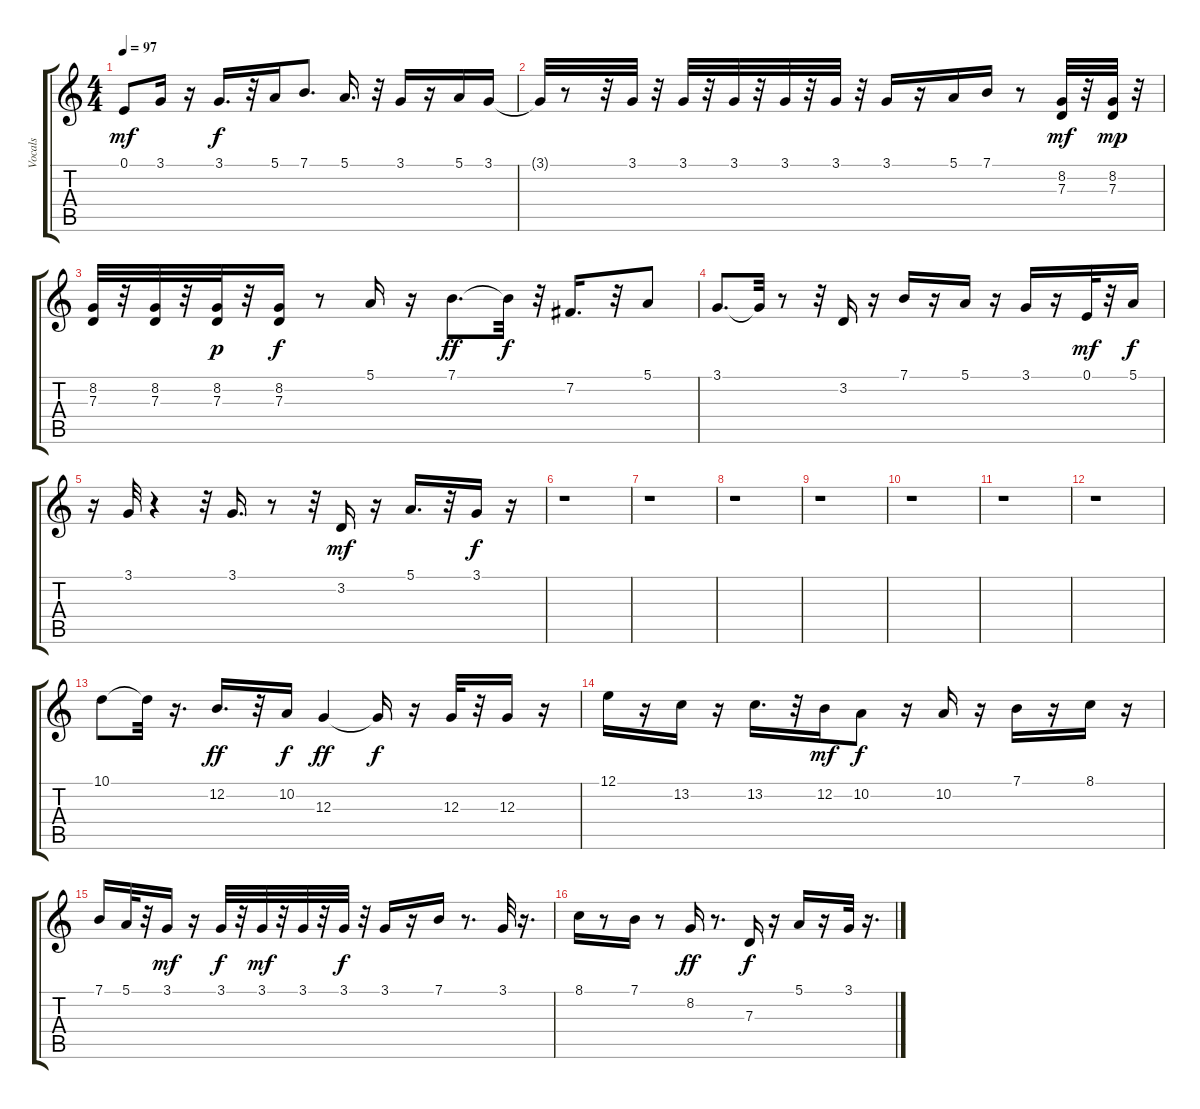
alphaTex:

\track ("Vocals" "Vocals") {instrument brightacousticpiano}
\staff {score tabs}
\tuning (E4 B3 G3 D3 A2 E2) {hide}
\ts (4 4)
\tempo 97
\clef g2
\ks c
0.1.8{dy mf} 3.1.16 r.16 3.1.16{d dy f} r.32 5.1.16 7.1.8{d} 5.1.16{d} r.32 3.1.16 r.16 5.1.16 3.1.16 |
3.1{t}.32 r.8 r.32 3.1.32 r.32 3.1.32 r.32 3.1.32 r.32 3.1.32 r.32 3.1.32 r.32 3.1.16 r.16 5.1.16 7.1.16 r.8 (8.2 7.3).32{dy mf} r.32 (8.2 7.3).32{dy mp} r.32 |
(8.2 7.3).32 r.32 (8.2 7.3).32 r.32 (8.2 7.3).32{dy p} r.32 (8.2 7.3).16{dy f} r.8 5.1.16 r.16 7.1.8{d dy ff} 7.1{t}.32{dy f} r.32 7.2.16{d} r.32 5.1.8 |
3.1.8{d} 3.1{t}.32 r.8 r.32 3.2.16 r.16 7.1.16 r.16 5.1.16 r.16 3.1.16 r.16 0.1.32{dy mf} r.32 5.1.16{dy f} |
r.16 3.1.32 r.4 r.32 3.1.16{d} r.8 r.32 3.2.16{dy mf} r.16 5.1.16{d} r.32 3.1.16{dy f} r.16 |
r.1 |
r.1 |
r.1 |
r.1 |
r.1 |
r.1 |
r.1 |
10.1.8 10.1{t}.32 r.16{d} 12.2.16{d dy ff} r.32 10.2.16{dy f} 12.3.4{dy ff} 12.3{t}.16{dy f} r.16 12.3.32 r.32 12.3.16 r.16 |
12.1.16 r.16 13.2.16 r.16 13.2.16{d} r.32 12.2.16{dy mf} 10.2.8{dy f} r.16 10.2.16 r.16 7.1.16 r.16 8.1.16 r.16 |
7.1.16 5.1.32 r.32 3.1.16{dy mf} r.16 3.1.32{dy f} r.32 3.1.32{dy mf} r.32 3.1.32 r.32 3.1.32{dy f} r.32 3.1.16 r.16 7.1.16 r.8{d} 3.1.32 r.16{d} |
8.1.16 r.8 7.1.16 r.8 8.2.16{dy ff} r.8{d} 7.3.16{dy f} r.16 5.1.16 r.16 3.1.32 r.16{d}
